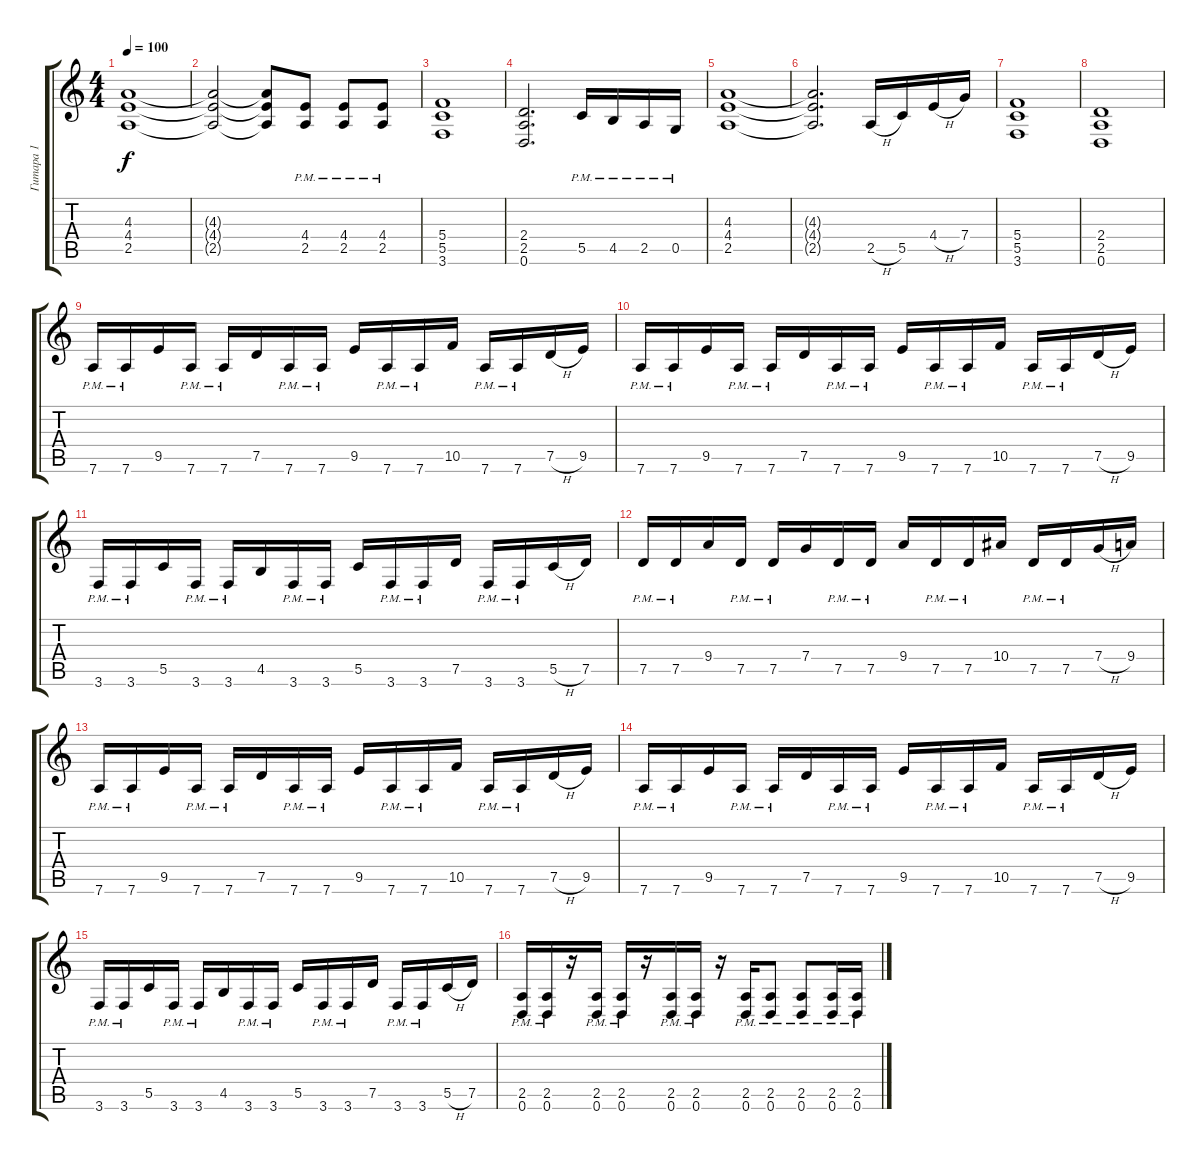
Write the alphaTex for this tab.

\track ("Гитара 1" "Гитара 1") {instrument overdrivenguitar}
\staff {score tabs}
\tuning (D4 A3 F3 C3 G2 D2) {hide}
\ts (4 4)
\tempo 100
\clef g2
\ks c
(4.3 4.4 2.5).1{dy f} |
(4.3{t} 4.4{t} 2.5{t}).2 (4.3{t} 4.4{t} 2.5{t}).8 (4.4{pm} 2.5{pm}).8 (4.4{pm} 2.5{pm}).8 (4.4{pm} 2.5{pm}).8 |
(5.4 5.5 3.6).1 |
(2.4 2.5 0.6).2{d} 5.5{pm}.16 4.5{pm}.16 2.5{pm}.16 0.5{pm}.16 |
(4.3 4.4 2.5).1 |
(4.3{t} 4.4{t} 2.5{t}).2{d} 2.5{h}.16 5.5.16 4.4{h}.16 7.4.16 |
(5.4 5.5 3.6).1 |
(2.4 2.5 0.6).1 |
7.6{pm}.16 7.6{pm}.16 9.5.16 7.6{pm}.16 7.6{pm}.16 7.5.16 7.6{pm}.16 7.6{pm}.16 9.5.16 7.6{pm}.16 7.6{pm}.16 10.5.16 7.6{pm}.16 7.6{pm}.16 7.5{h}.16 9.5.16 |
7.6{pm}.16 7.6{pm}.16 9.5.16 7.6{pm}.16 7.6{pm}.16 7.5.16 7.6{pm}.16 7.6{pm}.16 9.5.16 7.6{pm}.16 7.6{pm}.16 10.5.16 7.6{pm}.16 7.6{pm}.16 7.5{h}.16 9.5.16 |
3.6{pm}.16 3.6{pm}.16 5.5.16 3.6{pm}.16 3.6{pm}.16 4.5.16 3.6{pm}.16 3.6{pm}.16 5.5.16 3.6{pm}.16 3.6{pm}.16 7.5.16 3.6{pm}.16 3.6{pm}.16 5.5{h}.16 7.5.16 |
7.5{pm}.16 7.5{pm}.16 9.4.16 7.5{pm}.16 7.5{pm}.16 7.4.16 7.5{pm}.16 7.5{pm}.16 9.4.16 7.5{pm}.16 7.5{pm}.16 10.4.16 7.5{pm}.16 7.5{pm}.16 7.4{h}.16 9.4.16 |
7.6{pm}.16 7.6{pm}.16 9.5.16 7.6{pm}.16 7.6{pm}.16 7.5.16 7.6{pm}.16 7.6{pm}.16 9.5.16 7.6{pm}.16 7.6{pm}.16 10.5.16 7.6{pm}.16 7.6{pm}.16 7.5{h}.16 9.5.16 |
7.6{pm}.16 7.6{pm}.16 9.5.16 7.6{pm}.16 7.6{pm}.16 7.5.16 7.6{pm}.16 7.6{pm}.16 9.5.16 7.6{pm}.16 7.6{pm}.16 10.5.16 7.6{pm}.16 7.6{pm}.16 7.5{h}.16 9.5.16 |
3.6{pm}.16 3.6{pm}.16 5.5.16 3.6{pm}.16 3.6{pm}.16 4.5.16 3.6{pm}.16 3.6{pm}.16 5.5.16 3.6{pm}.16 3.6{pm}.16 7.5.16 3.6{pm}.16 3.6{pm}.16 5.5{h}.16 7.5.16 |
(2.5{pm} 0.6{pm}).16 (2.5{pm} 0.6{pm}).16 r.16 (2.5{pm} 0.6{pm}).16 (2.5{pm} 0.6{pm}).16 r.16 (2.5{pm} 0.6{pm}).16 (2.5{pm} 0.6{pm}).16 r.16 (2.5{pm} 0.6{pm}).16 (2.5{pm} 0.6{pm}).8 (2.5{pm} 0.6{pm}).8 (2.5{pm} 0.6{pm}).16 (2.5{pm} 0.6{pm}).16
